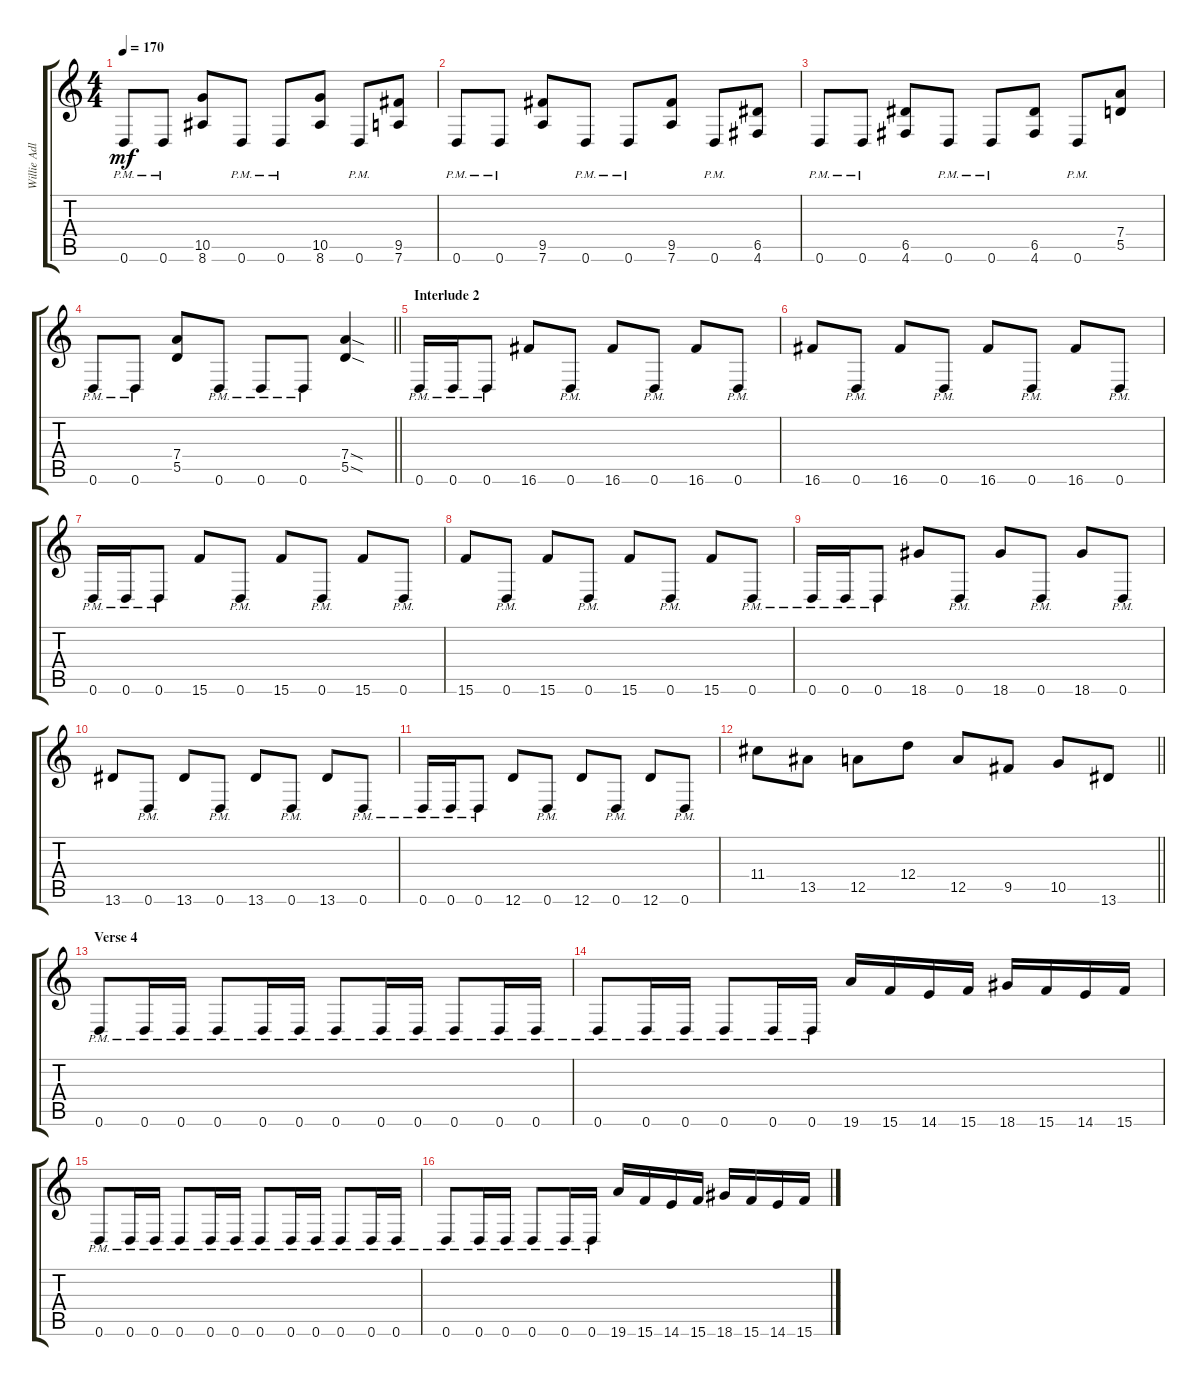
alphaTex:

\track ("Willie Adler" "Willie Adl") {instrument distortionguitar}
\staff {score tabs}
\tuning (E4 B3 G3 D3 A2 D2) {hide}
\ts (4 4)
\tempo 170
\clef g2
\ks c
0.6{pm}.8{dy mf} 0.6{pm}.8 (10.5 8.6).8 0.6{pm}.8 0.6{pm}.8 (10.5 8.6).8 0.6{pm}.8 (9.5 7.6).8 |
0.6{pm}.8 0.6{pm}.8 (9.5 7.6).8 0.6{pm}.8 0.6{pm}.8 (9.5 7.6).8 0.6{pm}.8 (6.5 4.6).8 |
0.6{pm}.8 0.6{pm}.8 (6.5 4.6).8 0.6{pm}.8 0.6{pm}.8 (6.5 4.6).8 0.6{pm}.8 (7.4 5.5).8 |
\barLineRight lightlight
0.6{pm}.8 0.6{pm}.8 (7.4 5.5).8 0.6{pm}.8 0.6{pm}.8 0.6{pm}.8 (7.4{sod} 5.5{sod}).4 |
\section ("" "Interlude 2")
0.6{pm}.16 0.6{pm}.16 0.6{pm}.8 16.6.8 0.6{pm}.8 16.6.8 0.6{pm}.8 16.6.8 0.6{pm}.8 |
16.6.8 0.6{pm}.8 16.6.8 0.6{pm}.8 16.6.8 0.6{pm}.8 16.6.8 0.6{pm}.8 |
0.6{pm}.16 0.6{pm}.16 0.6{pm}.8 15.6.8 0.6{pm}.8 15.6.8 0.6{pm}.8 15.6.8 0.6{pm}.8 |
15.6.8 0.6{pm}.8 15.6.8 0.6{pm}.8 15.6.8 0.6{pm}.8 15.6.8 0.6{pm}.8 |
0.6{pm}.16 0.6{pm}.16 0.6{pm}.8 18.6.8 0.6{pm}.8 18.6.8 0.6{pm}.8 18.6.8 0.6{pm}.8 |
13.6.8 0.6{pm}.8 13.6.8 0.6{pm}.8 13.6.8 0.6{pm}.8 13.6.8 0.6{pm}.8 |
0.6{pm}.16 0.6{pm}.16 0.6{pm}.8 12.6.8 0.6{pm}.8 12.6.8 0.6{pm}.8 12.6.8 0.6{pm}.8 |
\barLineRight lightlight
11.4.8 13.5.8 12.5.8 12.4.8 12.5.8 9.5.8 10.5.8 13.6.8 |
\section ("" "Verse 4")
0.6{pm}.8 0.6{pm}.16 0.6{pm}.16 0.6{pm}.8 0.6{pm}.16 0.6{pm}.16 0.6{pm}.8 0.6{pm}.16 0.6{pm}.16 0.6{pm}.8 0.6{pm}.16 0.6{pm}.16 |
0.6{pm}.8 0.6{pm}.16 0.6{pm}.16 0.6{pm}.8 0.6{pm}.16 0.6{pm}.16 19.6.16 15.6.16 14.6.16 15.6.16 18.6.16 15.6.16 14.6.16 15.6.16 |
0.6{pm}.8 0.6{pm}.16 0.6{pm}.16 0.6{pm}.8 0.6{pm}.16 0.6{pm}.16 0.6{pm}.8 0.6{pm}.16 0.6{pm}.16 0.6{pm}.8 0.6{pm}.16 0.6{pm}.16 |
0.6{pm}.8 0.6{pm}.16 0.6{pm}.16 0.6{pm}.8 0.6{pm}.16 0.6{pm}.16 19.6.16 15.6.16 14.6.16 15.6.16 18.6.16 15.6.16 14.6.16 15.6.16
